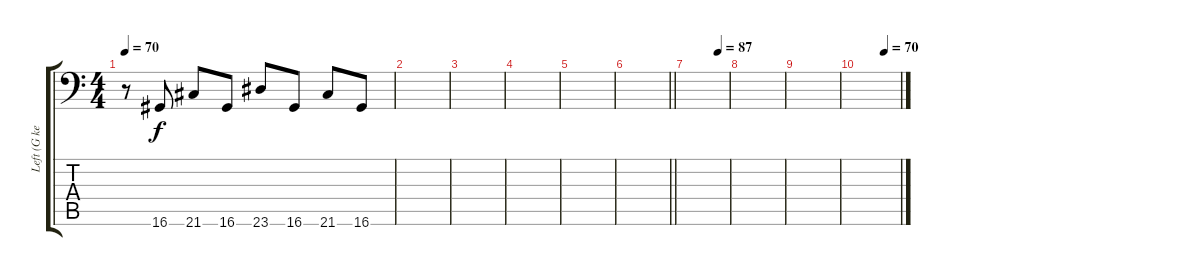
\track ("Left (G key)" "Left (G ke") {instrument acousticgrandpiano}
\staff {score tabs}
\tuning (E4 B3 G3 D3 A2 E1) {hide}
\ts (4 4)
\tempo 70
\clef f4
\ks c
r.8{dy f} 16.6.8 21.6.8 16.6.8 23.6.8 16.6.8 21.6.8 16.6.8 |
|
|
|
|
\barLineRight lightlight
|
\section ("" "")
\tempo (87 0.75)
|
|
|
\tempo (70 0.625)
